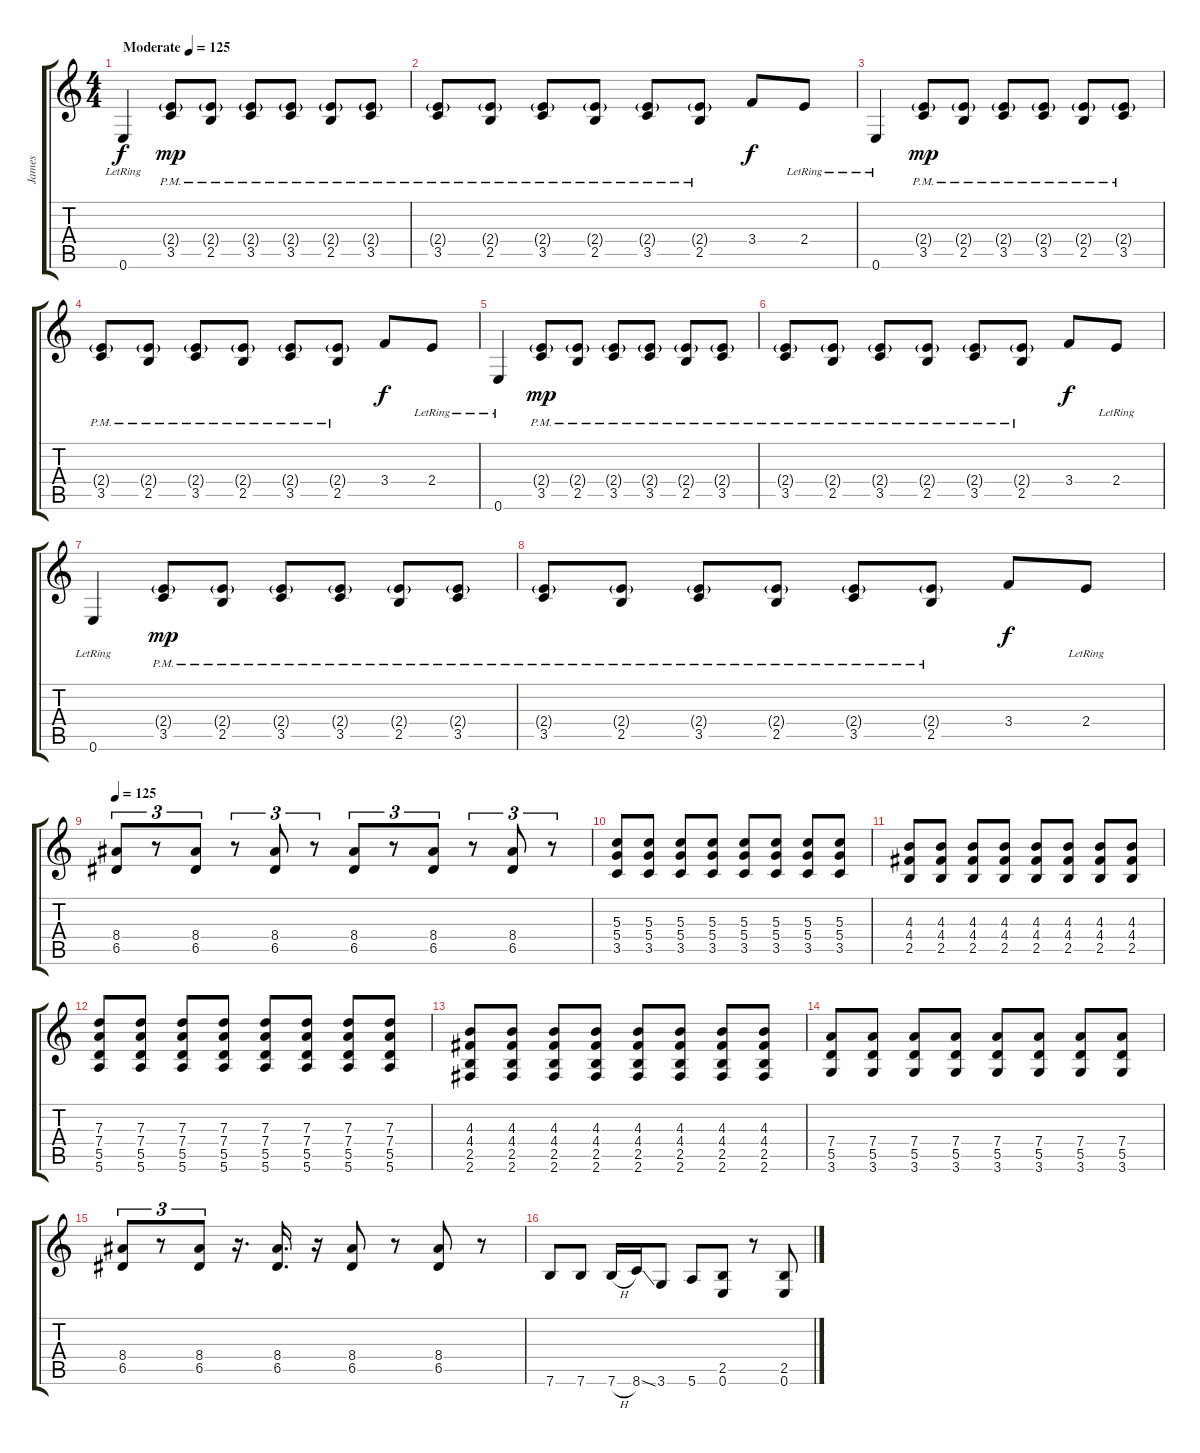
\track ("James" "James") {instrument electricguitarclean}
\staff {score tabs}
\tuning (E4 B3 G3 D3 A2 E2) {hide}
\ts (4 4)
\tempo (125 "Moderate")
\clef g2
\ks c
0.6{lr}.4{dy f instrument electricguitarclean} (2.4{g pm} 3.5{pm}).8{dy mp} (2.4{g pm} 2.5{pm}).8 (2.4{g pm} 3.5{pm}).8 (2.4{g pm} 3.5{pm}).8 (2.4{g pm} 2.5{pm}).8 (2.4{g pm} 3.5{pm}).8 |
(2.4{g pm} 3.5{pm}).8 (2.4{g pm} 2.5{pm}).8 (2.4{g pm} 3.5{pm}).8 (2.4{g pm} 2.5{pm}).8 (2.4{g pm} 3.5{pm}).8 (2.4{g pm} 2.5{pm}).8 3.4.8{dy f} 2.4{lr}.8 |
0.6{lr}.4 (2.4{g pm} 3.5{pm}).8{dy mp} (2.4{g pm} 2.5{pm}).8 (2.4{g pm} 3.5{pm}).8 (2.4{g pm} 3.5{pm}).8 (2.4{g pm} 2.5{pm}).8 (2.4{g pm} 3.5{pm}).8 |
(2.4{g pm} 3.5{pm}).8 (2.4{g pm} 2.5{pm}).8 (2.4{g pm} 3.5{pm}).8 (2.4{g pm} 2.5{pm}).8 (2.4{g pm} 3.5{pm}).8 (2.4{g pm} 2.5{pm}).8 3.4.8{dy f} 2.4{lr}.8 |
0.6{lr}.4 (2.4{g pm} 3.5{pm}).8{dy mp} (2.4{g pm} 2.5{pm}).8 (2.4{g pm} 3.5{pm}).8 (2.4{g pm} 3.5{pm}).8 (2.4{g pm} 2.5{pm}).8 (2.4{g pm} 3.5{pm}).8 |
(2.4{g pm} 3.5{pm}).8 (2.4{g pm} 2.5{pm}).8 (2.4{g pm} 3.5{pm}).8 (2.4{g pm} 2.5{pm}).8 (2.4{g pm} 3.5{pm}).8 (2.4{g pm} 2.5{pm}).8 3.4.8{dy f} 2.4{lr}.8 |
0.6{lr}.4 (2.4{g pm} 3.5{pm}).8{dy mp} (2.4{g pm} 2.5{pm}).8 (2.4{g pm} 3.5{pm}).8 (2.4{g pm} 3.5{pm}).8 (2.4{g pm} 2.5{pm}).8 (2.4{g pm} 3.5{pm}).8 |
(2.4{g pm} 3.5{pm}).8 (2.4{g pm} 2.5{pm}).8 (2.4{g pm} 3.5{pm}).8 (2.4{g pm} 2.5{pm}).8 (2.4{g pm} 3.5{pm}).8 (2.4{g pm} 2.5{pm}).8 3.4.8{dy f} 2.4{lr}.8 |
\tempo 125
(8.4 6.5).8{tu (3 2) volume 13 instrument distortionguitar} r.8{tu (3 2)} (8.4 6.5).8{tu (3 2)} r.8{tu (3 2)} (8.4 6.5).8{tu (3 2)} r.8{tu (3 2)} (8.4 6.5).8{tu (3 2)} r.8{tu (3 2)} (8.4 6.5).8{tu (3 2)} r.8{tu (3 2)} (8.4 6.5).8{tu (3 2)} r.8{tu (3 2)} |
(5.3 5.4 3.5).8 (5.3 5.4 3.5).8 (5.3 5.4 3.5).8 (5.3 5.4 3.5).8 (5.3 5.4 3.5).8 (5.3 5.4 3.5).8 (5.3 5.4 3.5).8 (5.3 5.4 3.5).8 |
(4.3 4.4 2.5).8 (4.3 4.4 2.5).8 (4.3 4.4 2.5).8 (4.3 4.4 2.5).8 (4.3 4.4 2.5).8 (4.3 4.4 2.5).8 (4.3 4.4 2.5).8 (4.3 4.4 2.5).8 |
(7.3 7.4 5.5 5.6).8 (7.3 7.4 5.5 5.6).8 (7.3 7.4 5.5 5.6).8 (7.3 7.4 5.5 5.6).8 (7.3 7.4 5.5 5.6).8 (7.3 7.4 5.5 5.6).8 (7.3 7.4 5.5 5.6).8 (7.3 7.4 5.5 5.6).8 |
(4.3 4.4 2.5 2.6).8 (4.3 4.4 2.5 2.6).8 (4.3 4.4 2.5 2.6).8 (4.3 4.4 2.5 2.6).8 (4.3 4.4 2.5 2.6).8 (4.3 4.4 2.5 2.6).8 (4.3 4.4 2.5 2.6).8 (4.3 4.4 2.5 2.6).8 |
(7.4 5.5 3.6).8 (7.4 5.5 3.6).8 (7.4 5.5 3.6).8 (7.4 5.5 3.6).8 (7.4 5.5 3.6).8 (7.4 5.5 3.6).8 (7.4 5.5 3.6).8 (7.4 5.5 3.6).8 |
(8.4 6.5).8{tu (3 2)} r.8{tu (3 2)} (8.4 6.5).8{tu (3 2)} r.16{d} (8.4 6.5).16{d} r.16 (8.4 6.5).8 r.8 (8.4 6.5).8 r.8 |
7.6.8 7.6.8 7.6{h}.16 8.6{ss}.16 3.6.8 5.6.8 (2.5 0.6).8 r.8 (2.5 0.6).8
